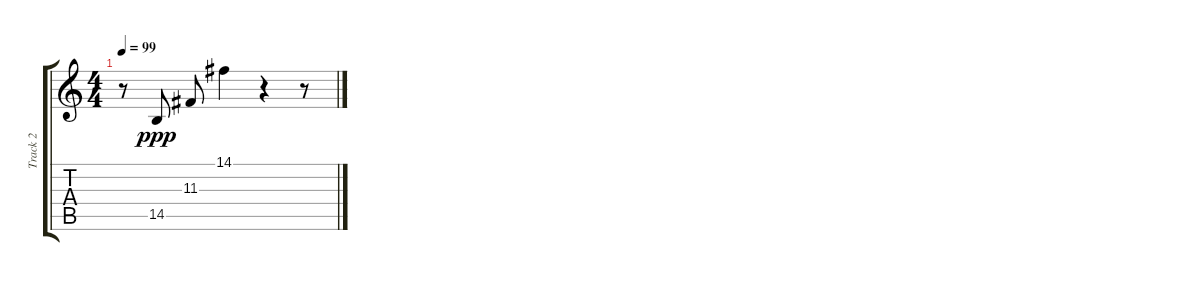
\track ("Track 2" "Track 2") {instrument acousticgrandpiano}
\staff {score tabs}
\tuning (E4 B3 G3 D3 A2 E2) {hide}
\ts (4 4)
\tempo 99
\clef g2
\ks c
r.8{dy pp} 14.5.8{dy ppp} 11.3.8 14.1.4 r.4 r.8
